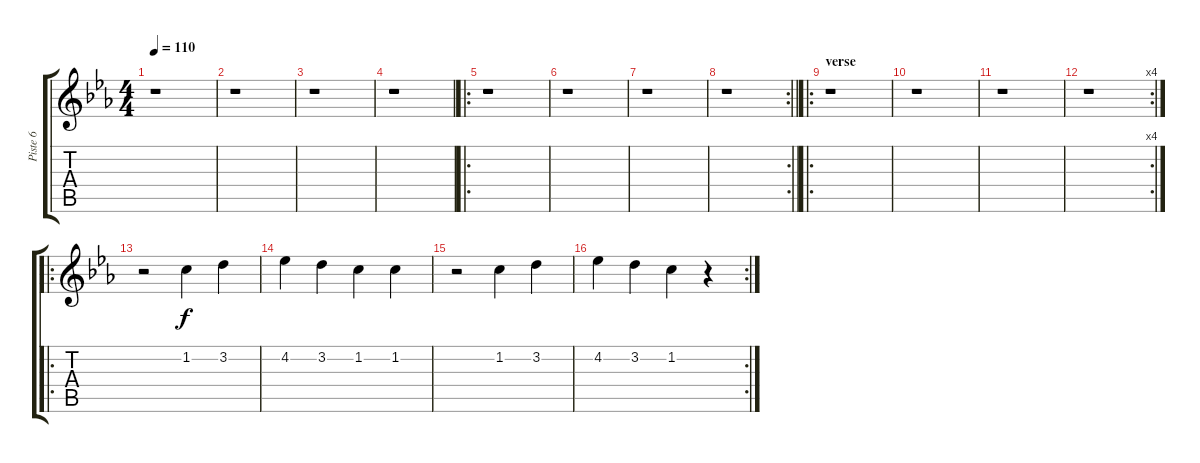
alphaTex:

\track ("Piste 6" "Piste 6") {instrument electricguitarclean}
\staff {score tabs}
\tuning (E4 B3 G3 D3 A2 E2) {hide}
\ts (4 4)
\tempo 110
\clef g2
\ks cminor
r.1{dy f} |
r.1 |
r.1 |
r.1 |
\ro
r.1 |
r.1 |
r.1 |
\rc 2
\barLineRight lightlight
r.1 |
\ro
\section ("" "verse")
r.1 |
r.1 |
r.1 |
\rc 4
r.1 |
\ro
r.2 1.2.4 3.2.4 |
4.2.4 3.2.4 1.2.4 1.2.4 |
r.2 1.2.4 3.2.4 |
\rc 2
4.2.4 3.2.4 1.2.4 r.4
